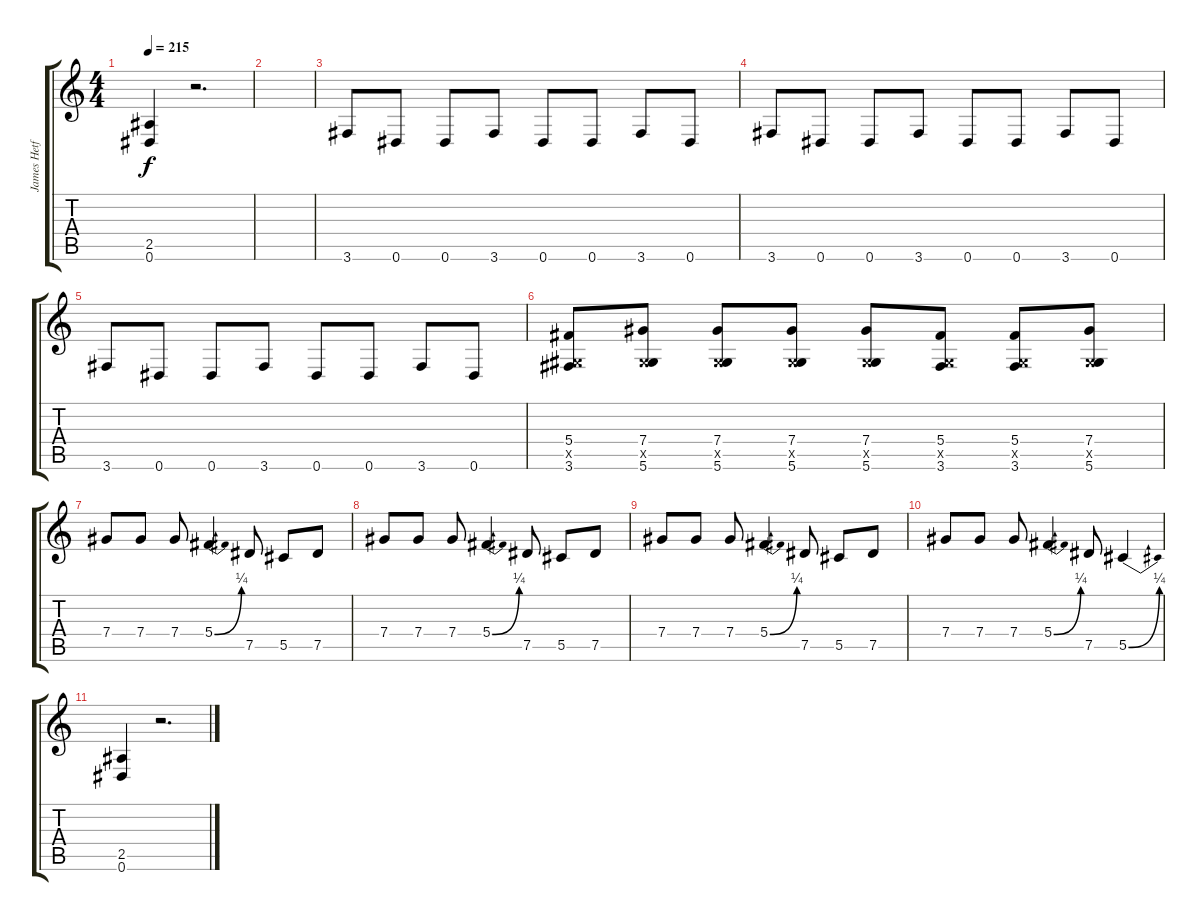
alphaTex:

\track ("James Hetfield" "James Hetf") {instrument distortionguitar}
\staff {score tabs}
\tuning (Eb4 Bb3 Gb3 Db3 Ab2 Eb2) {hide}
\ts (4 4)
\tempo 215
\clef g2
\ks c
(2.5 0.6).4{dy f} r.2{d} |
|
3.6.8 0.6.8 0.6.8 3.6.8 0.6.8 0.6.8 3.6.8 0.6.8 |
3.6.8 0.6.8 0.6.8 3.6.8 0.6.8 0.6.8 3.6.8 0.6.8 |
3.6.8 0.6.8 0.6.8 3.6.8 0.6.8 0.6.8 3.6.8 0.6.8 |
(5.4 0.5{x} 3.6).8 (7.4 0.5{x} 5.6).8 (7.4 0.5{x} 5.6).8 (7.4 0.5{x} 5.6).8 (7.4 0.5{x} 5.6).8 (5.4 0.5{x} 3.6).8 (5.4 0.5{x} 3.6).8 (7.4 0.5{x} 5.6).8 |
7.4.8 7.4.8 7.4.8 5.4{be (bend 0 0 60 1)}.4 7.5.8 5.5.8 7.5.8 |
7.4.8 7.4.8 7.4.8 5.4{be (bend 0 0 60 1)}.4 7.5.8 5.5.8 7.5.8 |
7.4.8 7.4.8 7.4.8 5.4{be (bend 0 0 60 1)}.4 7.5.8 5.5.8 7.5.8 |
7.4.8 7.4.8 7.4.8 5.4{be (bend 0 0 60 1)}.4 7.5.8 5.5{be (bend 0 0 60 1)}.4 |
(2.5 0.6).4 r.2{d}
